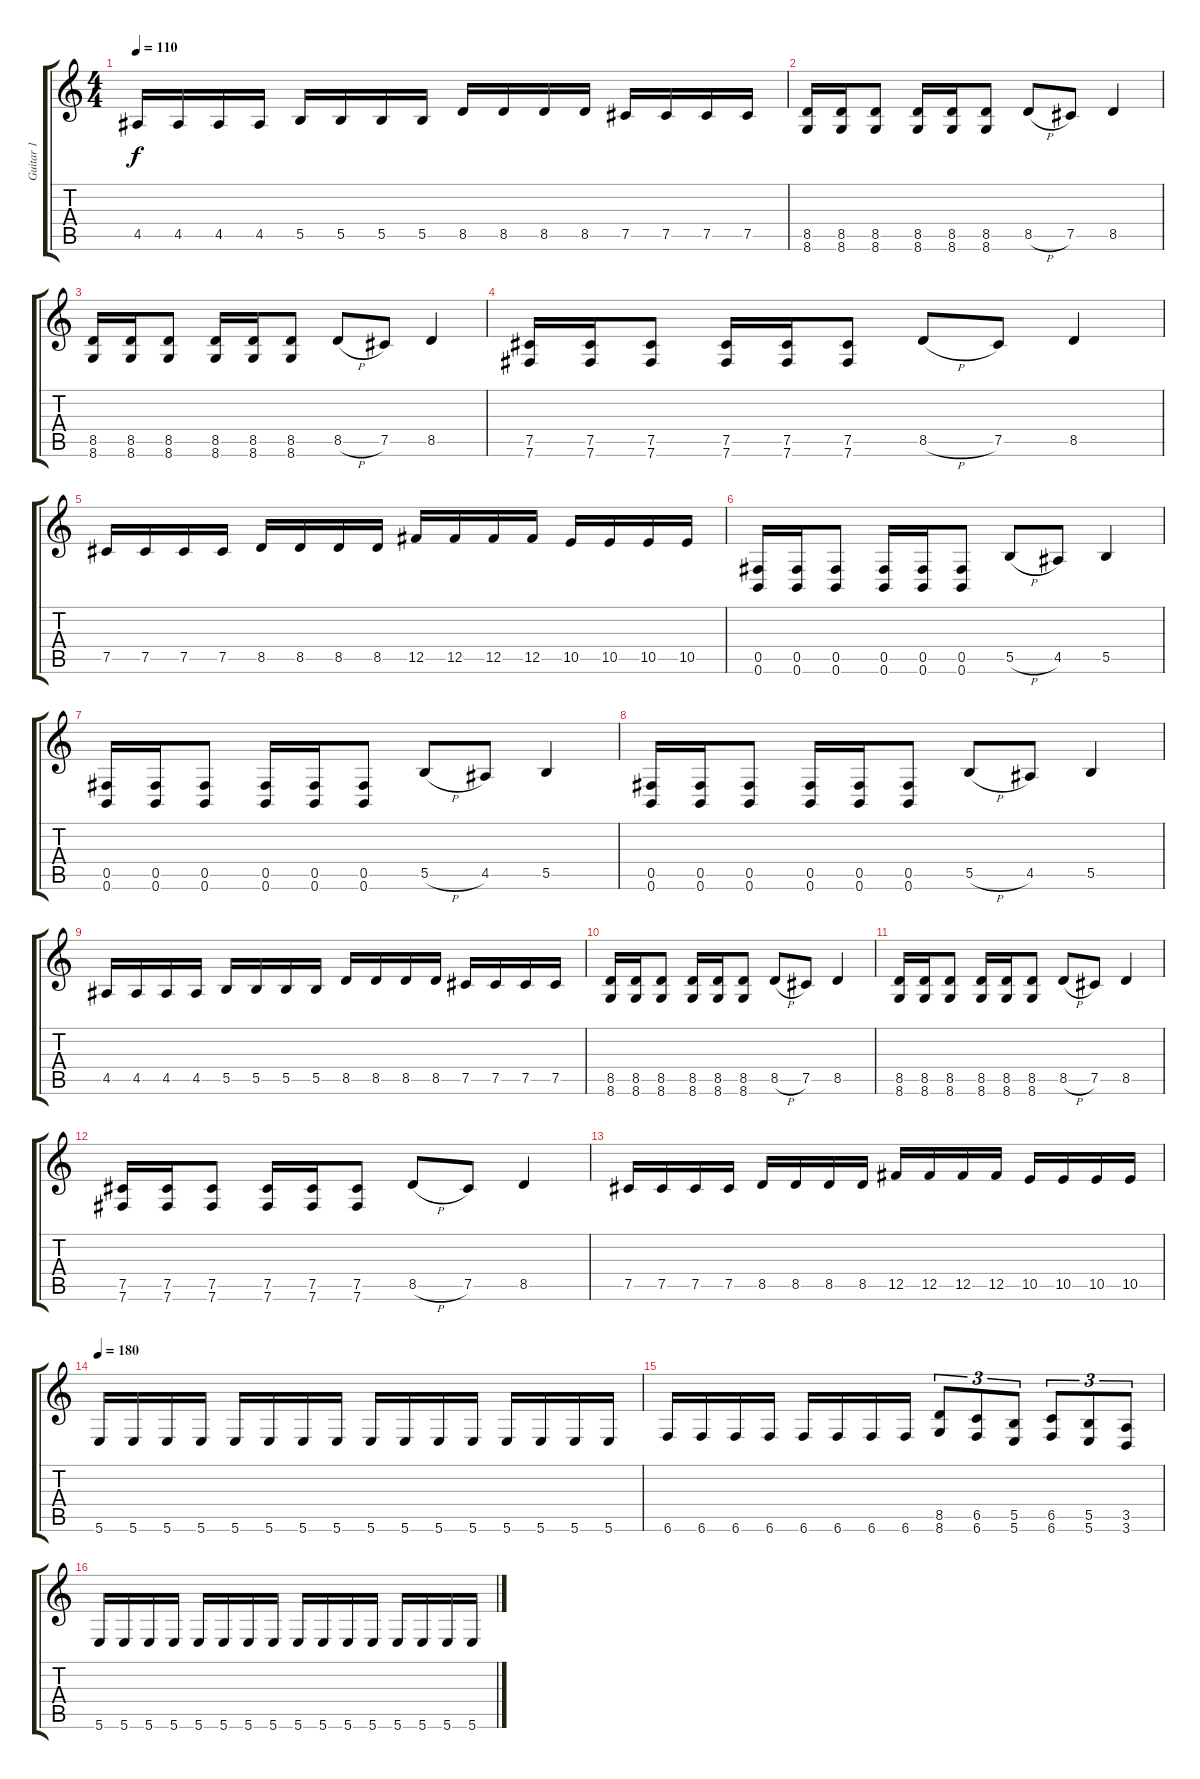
\track ("Guitar 1" "Guitar 1") {instrument distortionguitar}
\staff {score tabs}
\tuning (Db4 Ab3 E3 B2 Gb2 B1) {hide}
\ts (4 4)
\tempo 110
\clef g2
\ks c
4.5.16{dy f} 4.5.16 4.5.16 4.5.16 5.5.16 5.5.16 5.5.16 5.5.16 8.5.16 8.5.16 8.5.16 8.5.16 7.5.16 7.5.16 7.5.16 7.5.16 |
(8.5 8.6).16 (8.5 8.6).16 (8.5 8.6).8 (8.5 8.6).16 (8.5 8.6).16 (8.5 8.6).8 8.5{h}.8 7.5.8 8.5.4 |
(8.5 8.6).16 (8.5 8.6).16 (8.5 8.6).8 (8.5 8.6).16 (8.5 8.6).16 (8.5 8.6).8 8.5{h}.8 7.5.8 8.5.4 |
(7.5 7.6).16 (7.5 7.6).16 (7.5 7.6).8 (7.5 7.6).16 (7.5 7.6).16 (7.5 7.6).8 8.5{h}.8 7.5.8 8.5.4 |
7.5.16 7.5.16 7.5.16 7.5.16 8.5.16 8.5.16 8.5.16 8.5.16 12.5.16 12.5.16 12.5.16 12.5.16 10.5.16 10.5.16 10.5.16 10.5.16 |
(0.5 0.6).16 (0.5 0.6).16 (0.5 0.6).8 (0.5 0.6).16 (0.5 0.6).16 (0.5 0.6).8 5.5{h}.8 4.5.8 5.5.4 |
(0.5 0.6).16 (0.5 0.6).16 (0.5 0.6).8 (0.5 0.6).16 (0.5 0.6).16 (0.5 0.6).8 5.5{h}.8 4.5.8 5.5.4 |
(0.5 0.6).16 (0.5 0.6).16 (0.5 0.6).8 (0.5 0.6).16 (0.5 0.6).16 (0.5 0.6).8 5.5{h}.8 4.5.8 5.5.4 |
4.5.16 4.5.16 4.5.16 4.5.16 5.5.16 5.5.16 5.5.16 5.5.16 8.5.16 8.5.16 8.5.16 8.5.16 7.5.16 7.5.16 7.5.16 7.5.16 |
(8.5 8.6).16 (8.5 8.6).16 (8.5 8.6).8 (8.5 8.6).16 (8.5 8.6).16 (8.5 8.6).8 8.5{h}.8 7.5.8 8.5.4 |
(8.5 8.6).16 (8.5 8.6).16 (8.5 8.6).8 (8.5 8.6).16 (8.5 8.6).16 (8.5 8.6).8 8.5{h}.8 7.5.8 8.5.4 |
(7.5 7.6).16 (7.5 7.6).16 (7.5 7.6).8 (7.5 7.6).16 (7.5 7.6).16 (7.5 7.6).8 8.5{h}.8 7.5.8 8.5.4 |
7.5.16 7.5.16 7.5.16 7.5.16 8.5.16 8.5.16 8.5.16 8.5.16 12.5.16 12.5.16 12.5.16 12.5.16 10.5.16 10.5.16 10.5.16 10.5.16 |
\tempo 180
5.6.16 5.6.16 5.6.16 5.6.16 5.6.16 5.6.16 5.6.16 5.6.16 5.6.16 5.6.16 5.6.16 5.6.16 5.6.16 5.6.16 5.6.16 5.6.16 |
6.6.16 6.6.16 6.6.16 6.6.16 6.6.16 6.6.16 6.6.16 6.6.16 (8.5 8.6).8{tu (3 2)} (6.5 6.6).8{tu (3 2)} (5.5 5.6).8{tu (3 2)} (6.5 6.6).8{tu (3 2)} (5.5 5.6).8{tu (3 2)} (3.5 3.6).8{tu (3 2)} |
5.6.16 5.6.16 5.6.16 5.6.16 5.6.16 5.6.16 5.6.16 5.6.16 5.6.16 5.6.16 5.6.16 5.6.16 5.6.16 5.6.16 5.6.16 5.6.16
